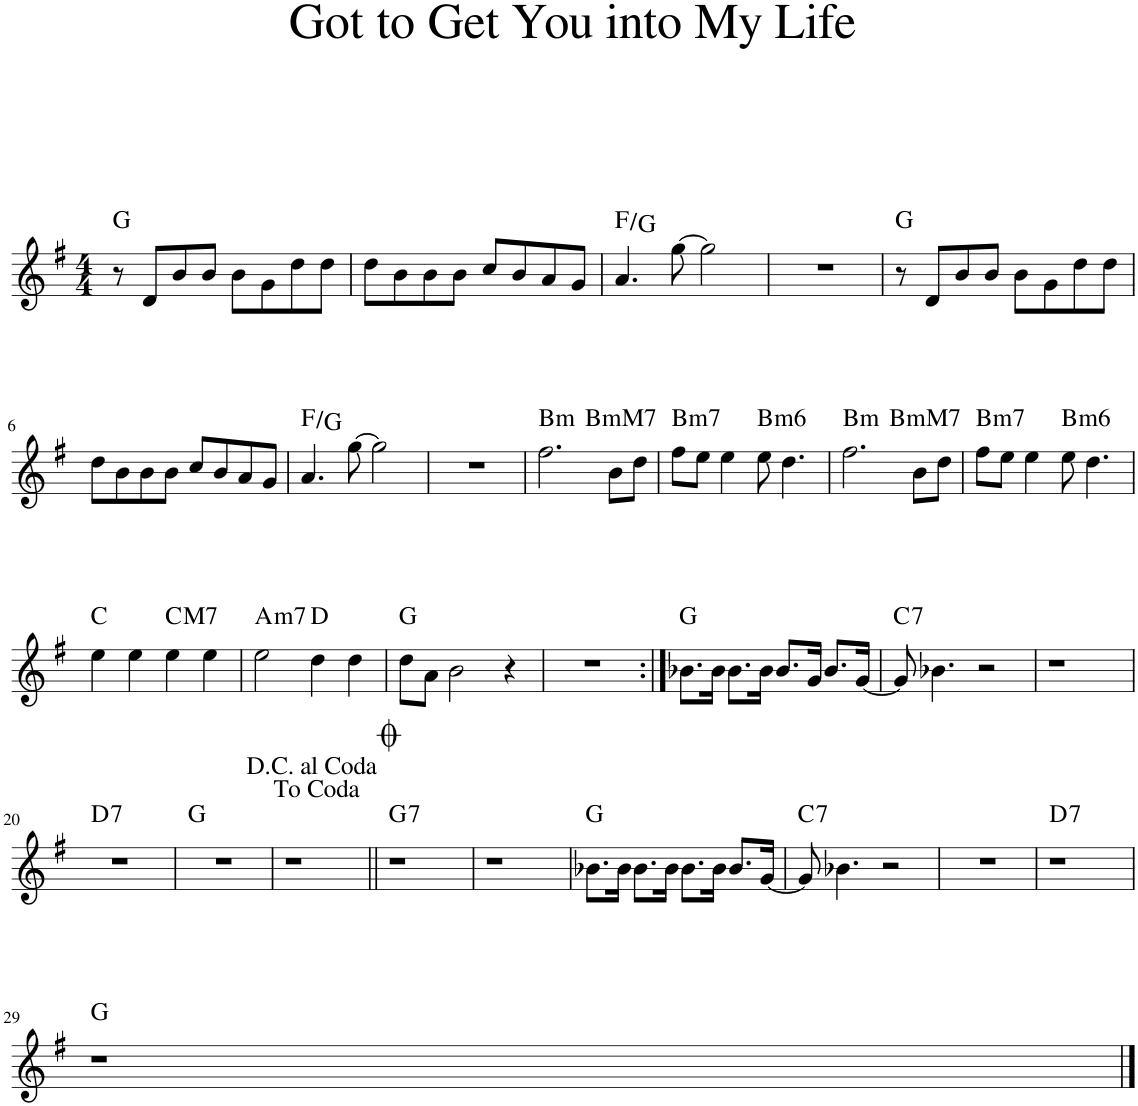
**kern	**harte
*part1	*part1
*staff1	*
*I"Piano	*
*I'Pno.	*
*clefG2	*
*k[f#]	*
*M4/4	*
=1	=1
8r	G:maj
8d/L	.
8b/	.
8b/J	.
8b\L	.
8g\	.
8dd\	.
8dd\J	.
=2	=2
8dd\L	.
8b\	.
8b\	.
8b\J	.
8cc/L	.
8b/	.
8a/	.
8g/J	.
=3	=3
4.a/	F:maj/2
[8gg\	.
2gg\]	.
=4	=4
1r	.
=5	=5
8r	G:maj
8d/L	.
8b/	.
8b/J	.
8b\L	.
8g\	.
8dd\	.
8dd\J	.
!!LO:LB:g=z
=6	=6
8dd\L	.
8b\	.
8b\	.
8b\J	.
8cc/L	.
8b/	.
8a/	.
8g/J	.
=7	=7
4.a/	F:maj/2
[8gg\	.
2gg\]	.
=8	=8
1r	.
=9	=9
!	!LO:H:kt=m
*^	*
2.ff#\	2ryy	B:min
!	!	!LO:H:kt=mM7
.	2ryy	B:minmaj7
8b\L	.	.
8dd\J	.	.
=10	=10	=10
!	!	!LO:H:kt=m7
*v	*v	*
8ff#\L	B:min7
8ee\J	.
4ee\	.
!	!LO:H:kt=m6
8ee\	B:min6
4.dd\	.
=11	=11
!	!LO:H:kt=m
*^	*
2.ff#\	2ryy	B:min
!	!	!LO:H:kt=mM7
.	2ryy	B:minmaj7
8b\L	.	.
8dd\J	.	.
=12	=12	=12
!	!	!LO:H:kt=m7
*v	*v	*
8ff#\L	B:min7
8ee\J	.
4ee\	.
!	!LO:H:kt=m6
8ee\	B:min6
4.dd\	.
!!LO:LB:g=z
=13	=13
4ee\	C:maj
4ee\	.
!	!LO:H:kt=M7
4ee\	C:maj7
4ee\	.
=14	=14
!	!LO:H:kt=m7
2ee\	A:min7
4dd\	D:maj
4dd\	.
=15	=15
8dd\L	G:maj
8a\J	.
2b\	.
4r	.
=16	=16
1r	.
=17:|!	=17:|!
8.b-X\L	G:maj
16b-\Jk	.
8.b-\L	.
16b-\Jk	.
8.b-/L	.
16g/Jk	.
8.b-/L	.
[16g/Jk	.
=18	=18
!	!LO:H:kt=7
8g/]	C:7
4.b-X\	.
2r	.
=19	=19
1r	.
!!LO:LB:g=z
=20	=20
!	!LO:H:kt=7
1r	D:7
=21	=21
1r	G:maj
=22	=22
1r	.
=23||	=23||
!	!LO:H:kt=7
1r	G:7
=24	=24
1r	.
=25	=25
8.b-X\L	G:maj
16b-\Jk	.
8.b-\L	.
16b-\Jk	.
8.b-\L	.
16b-\Jk	.
8.b-/L	.
[16g/Jk	.
=26	=26
!	!LO:H:kt=7
8g/]	C:7
4.b-X\	.
2r	.
=27	=27
1r	.
=28	=28
!	!LO:H:kt=7
1r	D:7
!!LO:LB:g=z
=29	=29
1r	G:maj
==	==
*-	*-
